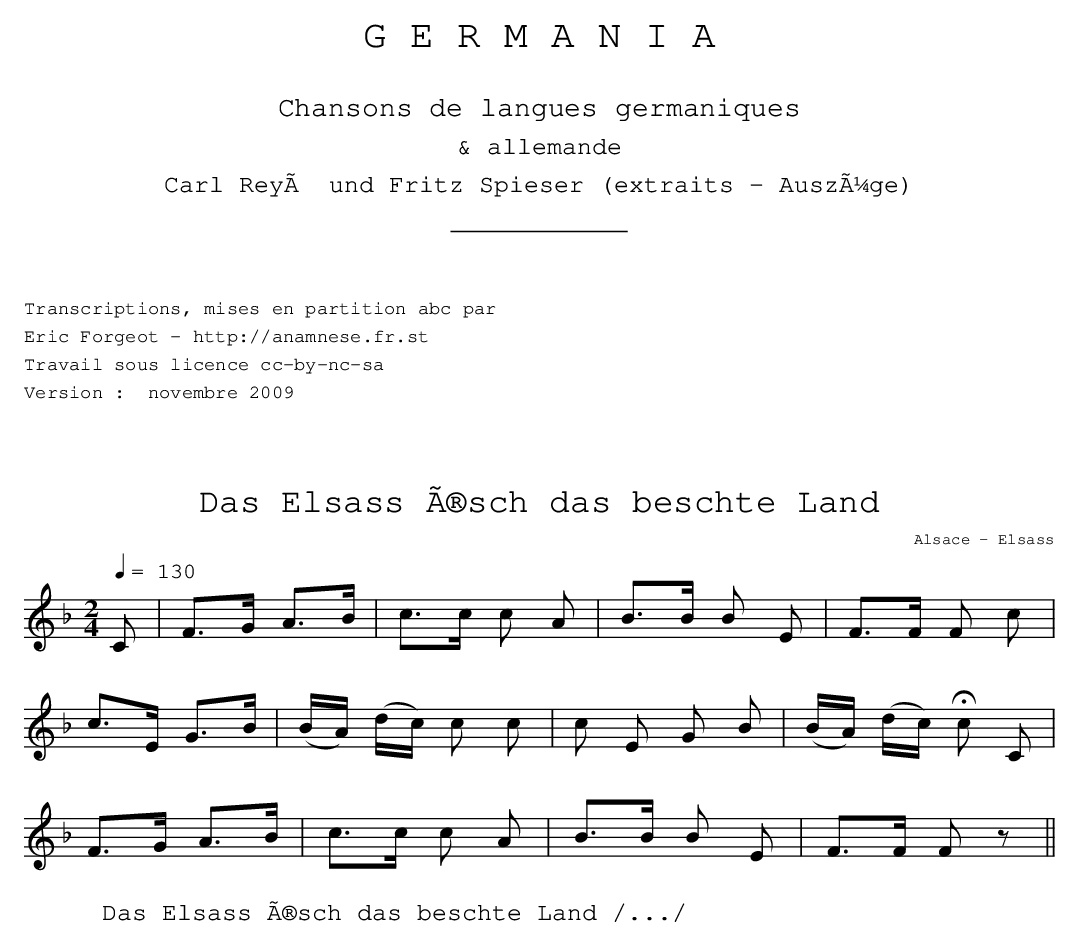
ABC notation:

X:1
T:Das Elsass îsch das beschte Land
O:Alsace - Elsass
M:2/4
L:1/8
Q:1/4=130
K:F
C | F>G A>B | c>c c A | B>B B E | F>F F c |
c>E G>B | (B/2A/2) (d/2c/2) c c | c E G B | (B/2A/2) (d/2c/2) Hc C |
F>G A>B | c>c c A | B>B B E | F>F F z ||
W:Das Elsass îsch das beschte Land /.../
